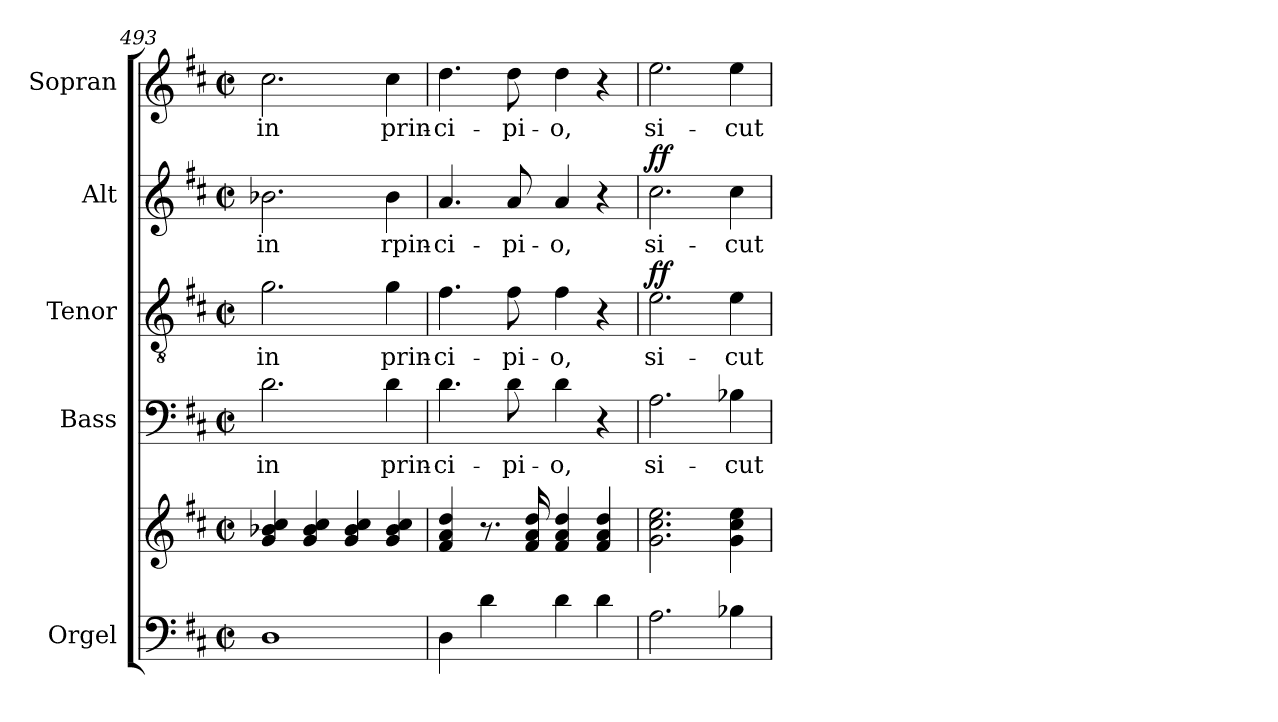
**kern	**kern	**kern	**text	**kern	**text	**dynam	**kern	**text	**dynam	**kern	**text
*part5	*part5	*part4	*part4	*part3	*part3	*part3	*part2	*part2	*part2	*part1	*part1
*staff6	*staff5	*staff4	*staff4	*staff3	*staff3	*staff3	*staff2	*staff2	*staff2	*staff1	*staff1
*I"Orgel	*	*I"Bass	*	*I"Tenor	*	*	*I"Alt	*	*	*I"Sopran	*
*I'Org.	*	*I'B.	*	*I'T.	*	*	*I'A.	*	*	*I'S.	*
*clefF4	*clefG2	*clefF4	*	*clefGv2	*	*	*clefG2	*	*	*clefG2	*
*k[f#c#]	*k[f#c#]	*k[f#c#]	*	*k[f#c#]	*	*	*k[f#c#]	*	*	*k[f#c#]	*
*D:	*D:	*D:	*	*D:	*	*	*D:	*	*	*D:	*
*M2/2	*M2/2	*M2/2	*	*M2/2	*	*	*M2/2	*	*	*M2/2	*
*met(c|)	*met(c|)	*met(c|)	*	*met(c|)	*	*	*met(c|)	*	*	*met(c|)	*
=493	=493	=493	=493	=493	=493	=493	=493	=493	=493	=493	=493
!	!	!	!LO:LY:b	!	!LO:LY:b	!	!	!LO:LY:b	!	!	!LO:LY:b
1D	4g/ 4b-X/ 4cc#/	2.d\	in	2.g\	in	.	2.b-X\	in	.	2.cc#\	in
.	4g/ 4b-/ 4cc#/	.	.	.	.	.	.	.	.	.	.
.	4g/ 4b-/ 4cc#/	.	.	.	.	.	.	.	.	.	.
!	!	!	!LO:LY:b	!	!LO:LY:b	!	!	!LO:LY:b	!	!	!LO:LY:b
.	4g/ 4b-/ 4cc#/	4d\	prin-	4g\	prin-	.	4b-\	rpin-	.	4cc#\	prin-
=494	=494	=494	=494	=494	=494	=494	=494	=494	=494	=494	=494
!	!	!	!LO:LY:b	!	!LO:LY:b	!	!	!LO:LY:b	!	!	!LO:LY:b
4D\	4f#/ 4a/ 4dd/	4.d\	-ci-	4.f#\	-ci-	.	4.a/	-ci-	.	4.dd\	-ci-
4d\	8.r	.	.	.	.	.	.	.	.	.	.
!	!	!	!LO:LY:b	!	!LO:LY:b	!	!	!LO:LY:b	!	!	!LO:LY:b
.	.	8d\	-pi-	8f#\	-pi-	.	8a/	-pi-	.	8dd\	-pi-
.	16f#/ 16a/ 16dd/	.	.	.	.	.	.	.	.	.	.
!	!	!	!LO:LY:b	!	!LO:LY:b	!	!	!LO:LY:b	!	!	!LO:LY:b
4d\	4f#/ 4a/ 4dd/	4d\	-o,	4f#\	-o,	.	4a/	-o,	.	4dd\	-o,
4d\	4f#/ 4a/ 4dd/	4r	.	4r	.	.	4r	.	.	4r	.
=495	=495	=495	=495	=495	=495	=495	=495	=495	=495	=495	=495
!	!	!	!LO:LY:b	!	!LO:LY:b	!LO:DY:a	!	!LO:LY:b	!LO:DY:a	!	!LO:LY:b
2.A\	2.g\ 2.cc#\ 2.ee\	2.A\	si-	2.e\	si-	ff	2.cc#\	si-	ff	2.ee\	si-
!	!	!	!LO:LY:b	!	!LO:LY:b	!	!	!LO:LY:b	!	!	!LO:LY:b
4B-X\	4g\ 4cc#\ 4ee\	4B-X\	-cut	4e\	-cut	.	4cc#\	-cut	.	4ee\	-cut
=	=	=	=	=	=	=	=	=	=	=	=
*-	*-	*-	*-	*-	*-	*-	*-	*-	*-	*-	*-
